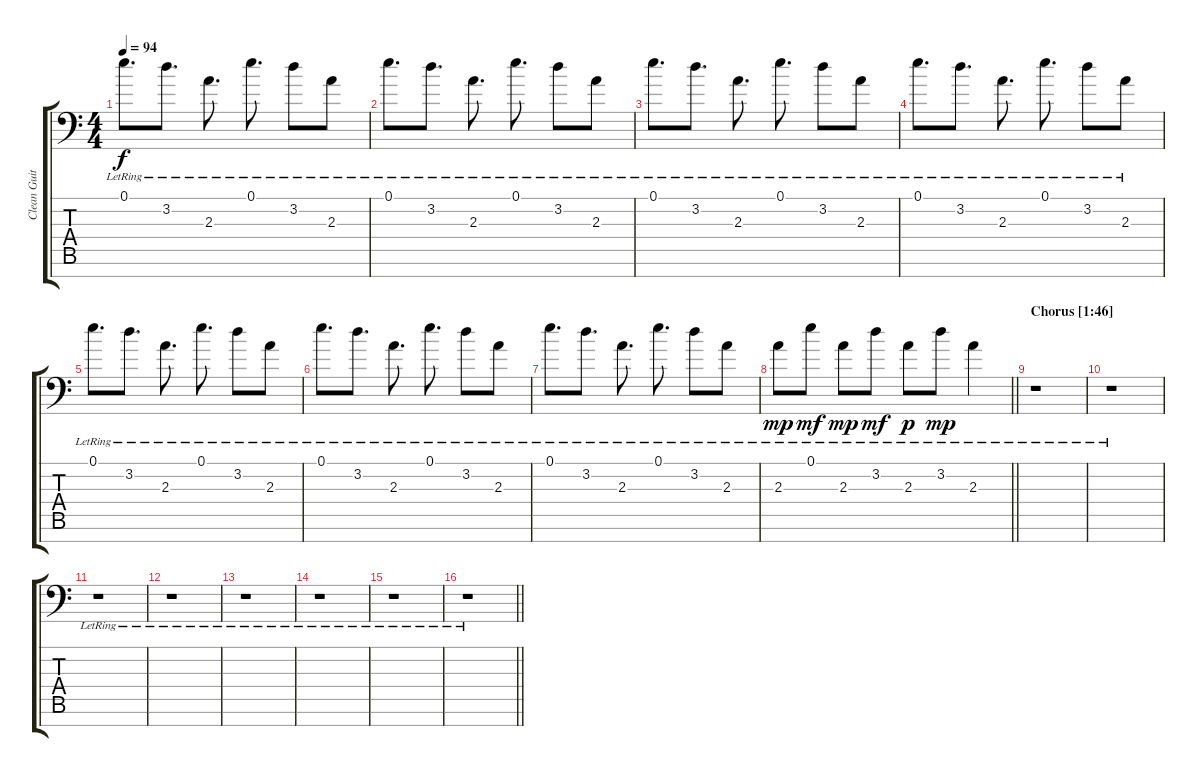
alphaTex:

\track ("Clean Guitar" "Clean Guit") {instrument electricguitarclean}
\staff {score tabs}
\tuning (E4 B3 G3 D3 A2 E2 A1) {hide}
\ts (4 4)
\tempo 94
\clef f4
\ks c
0.1{lr}.8{d dy f} 3.2{lr}.8{d} 2.3{lr}.8{d} 0.1{lr}.8{d} 3.2{lr}.8 2.3{lr}.8 |
0.1{lr}.8{d} 3.2{lr}.8{d} 2.3{lr}.8{d} 0.1{lr}.8{d} 3.2{lr}.8 2.3{lr}.8 |
0.1{lr}.8{d} 3.2{lr}.8{d} 2.3{lr}.8{d} 0.1{lr}.8{d} 3.2{lr}.8 2.3{lr}.8 |
0.1{lr}.8{d} 3.2{lr}.8{d} 2.3{lr}.8{d} 0.1{lr}.8{d} 3.2{lr}.8 2.3{lr}.8 |
0.1{lr}.8{d} 3.2{lr}.8{d} 2.3{lr}.8{d} 0.1{lr}.8{d} 3.2{lr}.8 2.3{lr}.8 |
0.1{lr}.8{d} 3.2{lr}.8{d} 2.3{lr}.8{d} 0.1{lr}.8{d} 3.2{lr}.8 2.3{lr}.8 |
0.1{lr}.8{d} 3.2{lr}.8{d} 2.3{lr}.8{d} 0.1{lr}.8{d} 3.2{lr}.8 2.3{lr}.8 |
\barLineRight lightlight
2.3{lr}.8{dy mp} 0.1{lr}.8{dy mf} 2.3{lr}.8{dy mp} 3.2{lr}.8{dy mf} 2.3{lr}.8{dy p} 3.2{lr}.8{dy mp} 2.3{lr}.4 |
\section ("" "Chorus [1:46]")
r.1 |
r.1 |
r.1 |
r.1 |
r.1 |
r.1 |
r.1 |
\barLineRight lightlight
r.1
